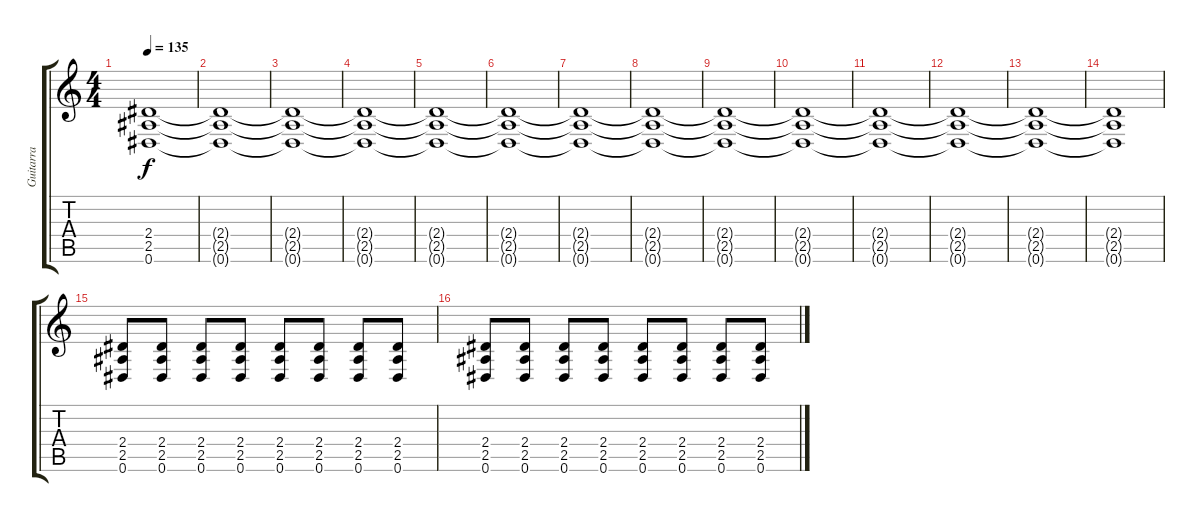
\track ("Guitarra" "Guitarra") {instrument distortionguitar}
\staff {score tabs}
\tuning (Eb4 Bb3 Gb3 Db3 Ab2 Eb2) {hide}
\ts (4 4)
\tempo 135
\clef g2
\ks c
(2.4{t} 2.5{t} 0.6{t}).1{dy f} |
(2.4{t} 2.5{t} 0.6{t}).1 |
(2.4{t} 2.5{t} 0.6{t}).1 |
(2.4{t} 2.5{t} 0.6{t}).1 |
(2.4{t} 2.5{t} 0.6{t}).1 |
(2.4{t} 2.5{t} 0.6{t}).1 |
(2.4{t} 2.5{t} 0.6{t}).1 |
(2.4{t} 2.5{t} 0.6{t}).1 |
(2.4{t} 2.5{t} 0.6{t}).1 |
(2.4{t} 2.5{t} 0.6{t}).1 |
(2.4{t} 2.5{t} 0.6{t}).1 |
(2.4{t} 2.5{t} 0.6{t}).1 |
(2.4{t} 2.5{t} 0.6{t}).1 |
(2.4{t} 2.5{t} 0.6{t}).1 |
(2.4 2.5 0.6).8 (2.4 2.5 0.6).8 (2.4 2.5 0.6).8 (2.4 2.5 0.6).8 (2.4 2.5 0.6).8 (2.4 2.5 0.6).8 (2.4 2.5 0.6).8 (2.4 2.5 0.6).8 |
(2.4 2.5 0.6).8 (2.4 2.5 0.6).8 (2.4 2.5 0.6).8 (2.4 2.5 0.6).8 (2.4 2.5 0.6).8 (2.4 2.5 0.6).8 (2.4 2.5 0.6).8 (2.4 2.5 0.6).8
